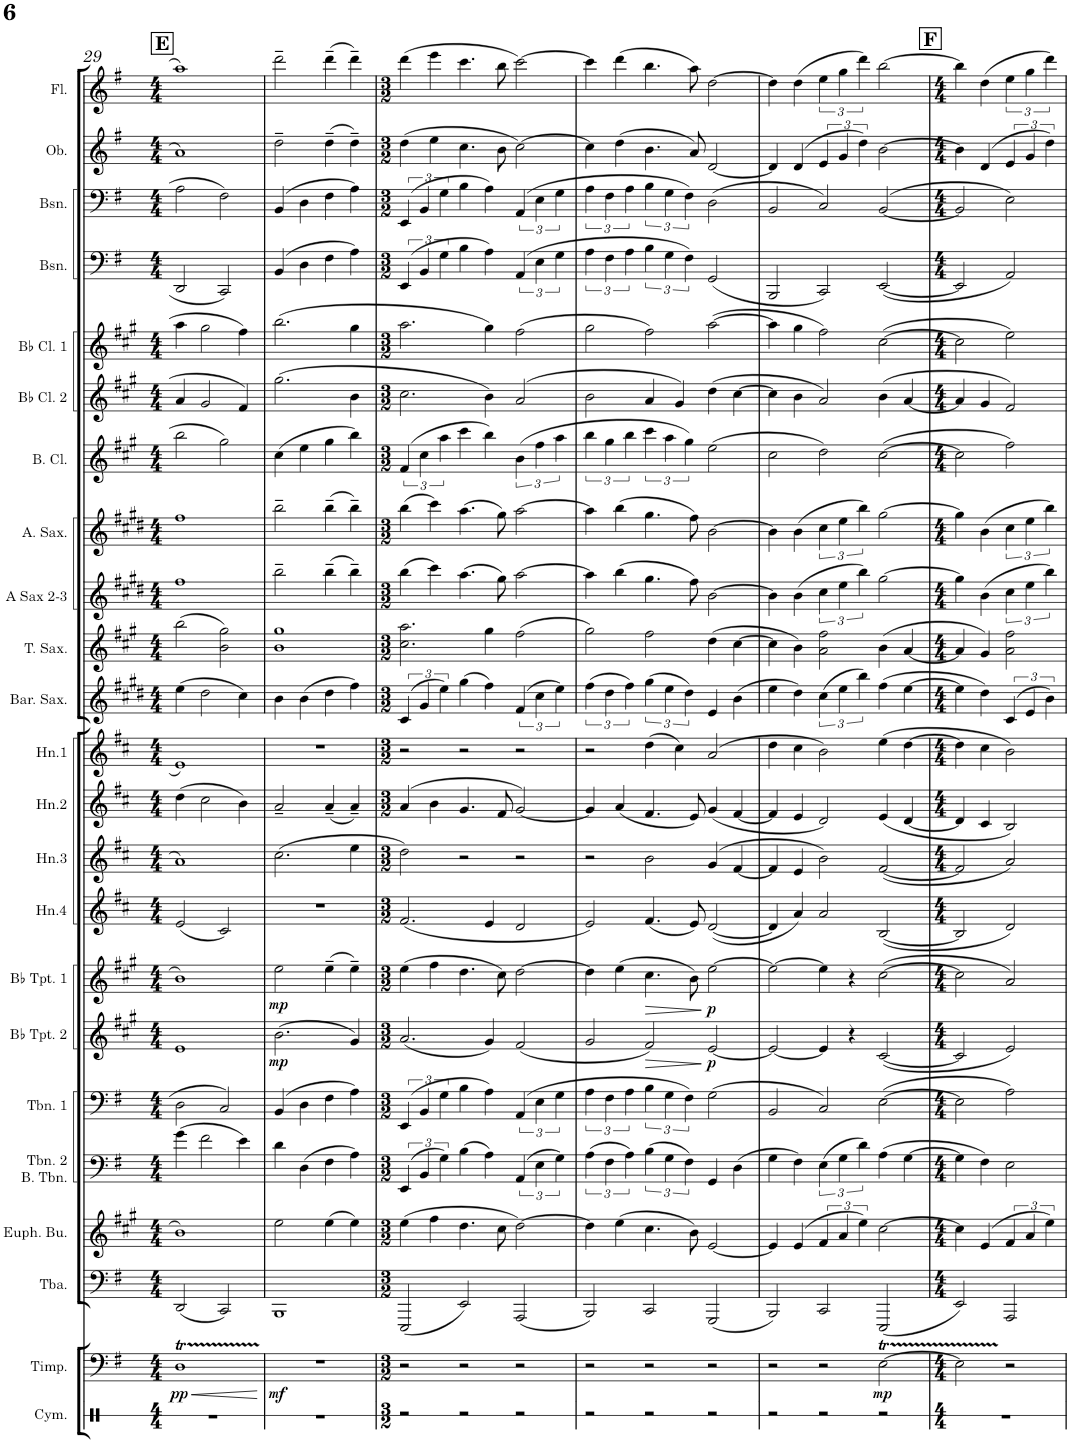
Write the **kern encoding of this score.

**kern	**kern	**dynam	**kern	**kern	**kern	**kern	**kern	**dynam	**kern	**dynam	**kern	**kern	**kern	**kern	**kern	**kern	**kern	**kern	**kern	**kern	**kern	**kern	**kern	**kern	**kern
*part23	*part22	*part22	*part21	*part20	*part19	*part18	*part17	*part17	*part16	*part16	*part15	*part14	*part13	*part12	*part11	*part10	*part9	*part8	*part7	*part6	*part5	*part4	*part3	*part2	*part1
*staff23	*staff22	*staff22	*staff21	*staff20	*staff19	*staff18	*staff17	*staff17	*staff16	*staff16	*staff15	*staff14	*staff13	*staff12	*staff11	*staff10	*staff9	*staff8	*staff7	*staff6	*staff5	*staff4	*staff3	*staff2	*staff1
*I"Cymbal	*I"Timpani	*	*I"Tuba	*I"Euphonium	*I"Trombone 2 Bass Trombone	*I"Trombone 1	*I"Bb Trumpet 2	*	*I"Bb Trumpet 1	*	*I"Horn 4	*I"Horn 3	*I"Horn 2	*I"Horn 1	*I"Baritone Saxophone	*I"Tenor Saxophone	*I"Alto Sax 2-3	*I"Alto Saxophone	*I"Bass Clarinet	*I"Bb Clarinet 2	*I"Bb Clarinet 1	*I"Bassoon	*I"Bassoon	*I"Oboe	*I"Flute
*I'Cym.	*I'Timp.	*	*I'Tba.	*	*I'Tbn. 2 B. Tbn.	*I'Tbn. 1	*I'Bb Tpt. 2	*	*I'Bb Tpt. 1	*	*I'Hn.4	*I'Hn.3	*I'Hn.2	*I'Hn.1	*I'Bar. Sax.	*I'T. Sax.	*I'A Sax 2-3	*I'A. Sax.	*I'B. Cl.	*I'Bb Cl. 2	*I'Bb Cl. 1	*I'Bsn.	*I'Bsn.	*I'Ob.	*I'Fl.
!!LO:PB:g=z
*clefX	*clefF4	*	*clefF4	*clefG2	*clefF4	*clefF4	*clefG2	*	*clefG2	*	*clefG2	*clefG2	*clefG2	*clefG2	*clefG2	*clefG2	*clefG2	*clefG2	*clefG2	*clefG2	*clefG2	*clefF4	*clefF4	*clefG2	*clefG2
*	*	*	*	*Trd8c14	*	*	*Trd1c2	*	*Trd1c2	*	*Trd4c7	*Trd4c7	*Trd4c7	*Trd4c7	*Trd12c21	*Trd8c14	*Trd5c9	*Trd5c9	*Trd8c14	*Trd1c2	*Trd1c2	*	*	*	*
*k[]	*k[f#]	*	*k[f#]	*k[f#c#g#]	*k[f#]	*k[f#]	*k[f#c#g#]	*	*k[f#c#g#]	*	*k[f#c#]	*k[f#c#]	*k[f#c#]	*k[f#c#]	*k[f#c#g#d#]	*k[f#c#g#]	*k[f#c#g#d#]	*k[f#c#g#d#]	*k[f#c#g#]	*k[f#c#g#]	*k[f#c#g#]	*k[f#]	*k[f#]	*k[f#]	*k[f#]
*M4/4	*M4/4	*	*M4/4	*M4/4	*M4/4	*M4/4	*M4/4	*	*M4/4	*	*M4/4	*M4/4	*M4/4	*M4/4	*M4/4	*M4/4	*M4/4	*M4/4	*M4/4	*M4/4	*M4/4	*M4/4	*M4/4	*M4/4	*M4/4
!!LO:REH:place=s1:a:B:cj:fs=14:t=E
=29	=29	=29	=29	=29	=29	=29	=29	=29	=29	=29	=29	=29	=29	=29	=29	=29	=29	=29	=29	=29	=29	=29	=29	=29	=29
!	!	!LO:HP:b	!	!	!	!	!	!	!	!	!	!	!	!	!	!	!	!	!	!	!	!	!	!	!
!	!	!LO:DY:n=1:b	!	!	!	!	!	!	!	!	!	!	!	!	!	!	!	!	!	!	!	!	!	!	!
1r	1DT	< pp	(2DD/	1b	(4g\	2D\	1e	.	1b	.	(2e/	1a	(4dd\	1e	(4ee\	(2bb\	1ff#	1ff#	2bb\	4a/	4aa\	2DD/	2A\	1a	1aa
.	.	.	.	.	2f#\	.	.	.	.	.	.	.	2cc#\	.	2dd#\	.	.	.	.	2g#/	2gg#\	.	.	.	.
.	.	.	2CC/)	.	.	2C/	.	.	.	.	2c#/)	.	.	.	.	2b\ 2gg#\)	.	.	2gg#\	.	.	2CC/	2F#\	.	.
.	.	.	.	.	4e\)	.	.	.	.	.	.	.	4b\)	.	4cc#\)	.	.	.	.	4f#/	4ff#\	.	.	.	.
.	.	[	.	.	.	.	.	.	.	.	.	.	.	.	.	.	.	.	.	.	.	.	.	.	.
=30	=30	=30	=30	=30	=30	=30	=30	=30	=30	=30	=30	=30	=30	=30	=30	=30	=30	=30	=30	=30	=30	=30	=30	=30	=30
!	!	!LO:DY:b	!	!	!	!	!	!LO:DY:b	!	!LO:DY:b	!	!	!	!	!	!	!	!	!	!	!	!	!	!	!
1r	1r	mf	1BBB	2ee\	4d\	(4BB/	(2.b\	mp	2ee\	mp	1r	(2.cc#\	2a~/	1r	4b\	1b 1gg#	2bb~\	2bb~\	(4cc#\	(2.gg#\	(2.bb\	(4BB/	(4BB/	2dd~\	2ddd~\
.	.	.	.	.	(4D\	4D\	.	.	.	.	.	.	.	.	(4b\	.	.	.	4ee\	.	.	4D\	4D\	.	.
.	.	.	.	(4ee\	4F#\	4F#\	.	.	(4ee~\	.	.	.	(4a~/	.	4dd#\	.	(4bb~\	(4bb~\	4gg#\	.	.	4F#\	4F#\	(4dd~\	(4ddd~\
.	.	.	.	4ee\)	4A\)	4A\)	4g#/)	.	4ee~\)	.	.	4ee\	4a~/)	.	4ff#\)	.	4bb~\)	4bb~\)	4bb\)	4b\	4gg#\	4A\)	4A\)	4dd~\)	4ddd~\)
=31	=31	=31	=31	=31	=31	=31	=31	=31	=31	=31	=31	=31	=31	=31	=31	=31	=31	=31	=31	=31	=31	=31	=31	=31	=31
*M3/2	*M3/2	*	*M3/2	*M3/2	*M3/2	*M3/2	*M3/2	*	*M3/2	*	*M3/2	*M3/2	*M3/2	*M3/2	*M3/2	*M3/2	*M3/2	*M3/2	*M3/2	*M3/2	*M3/2	*M3/2	*M3/2	*M3/2	*M3/2
2r	2r	.	(2EEE/	(4ee\	(6EE/	(6EE/	(2.a/	.	(4ee\	.	(2.f#/	2dd\)	(4a/	2r	(6c#/	2.cc#\ 2.aa\	(4bb\	(4bb\	(6f#/	2.cc#\	2.aa\	(6EE/	(6EE/	(4dd\	(4ddd\
.	.	.	.	.	6BB/	6BB/	.	.	.	.	.	.	.	.	6g#/	.	.	.	6cc#\	.	.	6BB/	6BB/	.	.
.	.	.	.	4ff#\	.	.	.	.	4ff#\	.	.	.	4b\	.	.	.	4ccc#\)	4ccc#\)	.	.	.	.	.	4ee\	4eee\
.	.	.	.	.	6G\)	6G\	.	.	.	.	.	.	.	.	6ee\)	.	.	.	6aa\	.	.	6G\	6G\	.	.
2r	2r	.	2EE/)	4.dd\	(4B\	4B\	.	.	4.dd\	.	.	2r	4.g/	2r	(4gg#\	.	(4.aa\	(4.aa\	4ccc#\	.	.	4B\	4B\	4.cc\	4.ccc\
.	.	.	.	.	4A\)	4A\)	4g#/)	.	.	.	4e/	.	.	.	4ff#\)	4gg#\	.	.	4bb\)	4b\)	4gg#\)	4A\)	4A\)	.	.
.	.	.	.	8cc#\	.	.	.	.	8cc#\)	.	.	.	8f#/	.	.	.	8gg#\)	8gg#\)	.	.	.	.	.	8b\	8bb\
2r	2r	.	(2AAA/	[2dd\)	(6AA/	(6AA/	(2f#/	.	[2dd\	.	2d/	2r	[2g/)	2r	(6f#/	(2ff#\	[2aa\	[2aa\	(6b\	(2a/	(2ff#\	(6AA/	(6AA/	[2cc\)	[2ccc\)
.	.	.	.	.	6E\	6E\	.	.	.	.	.	.	.	.	6cc#\	.	.	.	6ff#\	.	.	6E\	6E\	.	.
.	.	.	.	.	6G\)	6G\	.	.	.	.	.	.	.	.	6ee\)	.	.	.	6aa\	.	.	6G\	6G\	.	.
=32	=32	=32	=32	=32	=32	=32	=32	=32	=32	=32	=32	=32	=32	=32	=32	=32	=32	=32	=32	=32	=32	=32	=32	=32	=32
2r	2r	.	2BBB/)	4dd\]	(6A\	6A\	2g#/	.	4dd\]	.	2e/)	2r	4g/]	2r	(6ff#\	2gg#\)	4aa\]	4aa\]	6bb\	2b\	2gg#\	6A\	6A\	4cc\]	4ccc\]
.	.	.	.	.	6F#\	6F#\	.	.	.	.	.	.	.	.	6dd#\	.	.	.	6gg#\	.	.	6F#\	6F#\	.	.
.	.	.	.	(4ee\	.	.	.	.	(4ee\	.	.	.	(4a/	.	.	.	(4bb\	(4bb\	.	.	.	.	.	(4dd\	(4ddd\
.	.	.	.	.	6A\)	6A\	.	.	.	.	.	.	.	.	6ff#\)	.	.	.	6bb\	.	.	6A\	6A\	.	.
!	!	!	!	!	!	!	!	!LO:HP:b	!	!LO:HP:b	!	!	!	!	!	!	!	!	!	!	!	!	!	!	!
2r	2r	.	2CC/	4.cc#\	(6B\	6B\	2f#/)	>	4.cc#\	>	(4.f#/	2b\	4.f#/	(4dd\	(6gg#\	2ff#\	4.gg#\	4.gg#\	6ccc#\	4a/	2ff#\)	6B\	6B\	4.b\	4.bb\
.	.	.	.	.	6G\	6G\	.	.	.	.	.	.	.	.	6ee\	.	.	.	6aa\	.	.	6G\	6G\	.	.
.	.	.	.	.	.	.	.	.	.	.	.	.	.	4cc#\)	.	.	.	.	.	4g#/)	.	.	.	.	.
.	.	.	.	.	6F#\)	6F#\)	.	.	.	.	.	.	.	.	6dd#\)	.	.	.	6gg#\)	.	.	6F#\)	6F#\)	.	.
.	.	.	.	8b\)	.	.	.	.	8b\)	.	8e/)	.	8e/)	.	.	.	8ff#\)	8ff#\)	.	.	.	.	.	8a/)	8aa\)
!	!	!	!	!	!	!	!	!LO:DY:n=1:b	!	!LO:DY:n=1:b	!	!	!	!	!	!	!	!	!	!	!	!	!	!	!
2r	2r	.	(2GGG/	[2e/	4GG/	(2G\	[2e/	] p	[2ee\	] p	([2d/	(4g/	(4g/	(2a/	4e/	(4dd\	[2b\	[2b\	(2ee\	(4dd\	([2aa\	(2GG/	(2D\	[2d/	[2dd\
.	.	.	.	.	(4D\	.	.	.	.	.	.	[4f#/	[4f#/	.	(4b\	[4cc#\	.	.	.	[4cc#\	.	.	.	.	.
=33	=33	=33	=33	=33	=33	=33	=33	=33	=33	=33	=33	=33	=33	=33	=33	=33	=33	=33	=33	=33	=33	=33	=33	=33	=33
2r	2r	.	2BBB/)	4e/]	4G\	2BB/	2e/_	.	2ee\_	.	4d/]	4f#/]	4f#/]	4dd\	4ee\	4cc#\]	4b\]	4b\]	2cc#\	4cc#\]	4aa\]	2BBB/	2BB/	4d/]	4dd\]
.	.	.	.	(4e/	4F#\)	.	.	.	.	.	4a/)	4e/	4e/	4cc#\	4dd#\)	4b\)	(4b\	(4b\	.	4b\	4gg#\	.	.	(4d/	(4dd\
2r	2r	.	2CC/	6f#/	(6E\	2C/)	4e/]	.	4ee\]	.	2a/	2b\)	2d/)	2b\)	(6cc#\	2a\ 2ff#\	6cc#\	6cc#\	2dd\)	2a/)	2ff#\)	2CC/)	2C/)	6e/	6ee\
.	.	.	.	6a/	6G\	.	.	.	.	.	.	.	.	.	6ee\	.	6ee\	6ee\	.	.	.	.	.	6g/	6gg\
.	.	.	.	.	.	.	4r	.	4r	.	.	.	.	.	.	.	.	.	.	.	.	.	.	.	.
.	.	.	.	6ee\)	6d\)	.	.	.	.	.	.	.	.	.	6bb\)	.	6bb\)	6bb\)	.	.	.	.	.	6dd\)	6ddd\)
!	!	!LO:DY:b	!	!	!	!	!	!	!	!	!	!	!	!	!	!	!	!	!	!	!	!	!	!	!
2r	[2ET\	mp	(2EEE/	[2cc#\	(4A\	([2E\	([2c#/	.	([2cc#\	.	([2B/	([2f#/	(4e/	(4ee\	(4ff#\	(4b\	[2gg#\	[2gg#\	([2cc#\	(4b\	([2cc#\	([2EE/	([2BB/	[2b\	[2bb\
.	.	.	.	.	[4G\	.	.	.	.	.	.	.	[4d/	[4dd\	[4ee\	[4a/	.	.	.	[4a/	.	.	.	.	.
!!LO:REH:place=s1:a:B:cj:fs=14:t=F
=34	=34	=34	=34	=34	=34	=34	=34	=34	=34	=34	=34	=34	=34	=34	=34	=34	=34	=34	=34	=34	=34	=34	=34	=34	=34
*M4/4	*M4/4	*	*M4/4	*M4/4	*M4/4	*M4/4	*M4/4	*	*M4/4	*	*M4/4	*M4/4	*M4/4	*M4/4	*M4/4	*M4/4	*M4/4	*M4/4	*M4/4	*M4/4	*M4/4	*M4/4	*M4/4	*M4/4	*M4/4
1r	2ETTT\]	.	2EE/)	4cc#\]	4G\]	2E\]	2c#/]	.	2cc#\]	.	2B/]	2f#/]	4d/]	4dd\]	4ee\]	4a/]	4gg#\]	4gg#\]	2cc#\]	4a/]	2cc#\]	2EE/]	2BB/]	4b\]	4bb\]
.	.	.	.	(4e/	4F#\)	.	.	.	.	.	.	.	4c#/	4cc#\	4dd#\)	4g#/)	(4b\	(4b\	.	4g#/	.	.	.	(4d/	(4dd\
.	2r	.	2AAA/	6f#/	2E\	2A\)	2e/)	.	2a/)	.	2d/)	2a/)	2B/)	2b\)	(6c#/	2a\ 2ff#\	6cc#\	6cc#\	2ff#\)	2f#/)	2ee\)	2AA/)	2E\)	6e/	6ee\
.	.	.	.	6a/	.	.	.	.	.	.	.	.	.	.	6e/	.	6ee\	6ee\	.	.	.	.	.	6g/	6gg\
.	.	.	.	6ee\)	.	.	.	.	.	.	.	.	.	.	6b\)	.	6bb\)	6bb\)	.	.	.	.	.	6dd\)	6ddd\)
=	=	=	=	=	=	=	=	=	=	=	=	=	=	=	=	=	=	=	=	=	=	=	=	=	=
*-	*-	*-	*-	*-	*-	*-	*-	*-	*-	*-	*-	*-	*-	*-	*-	*-	*-	*-	*-	*-	*-	*-	*-	*-	*-
